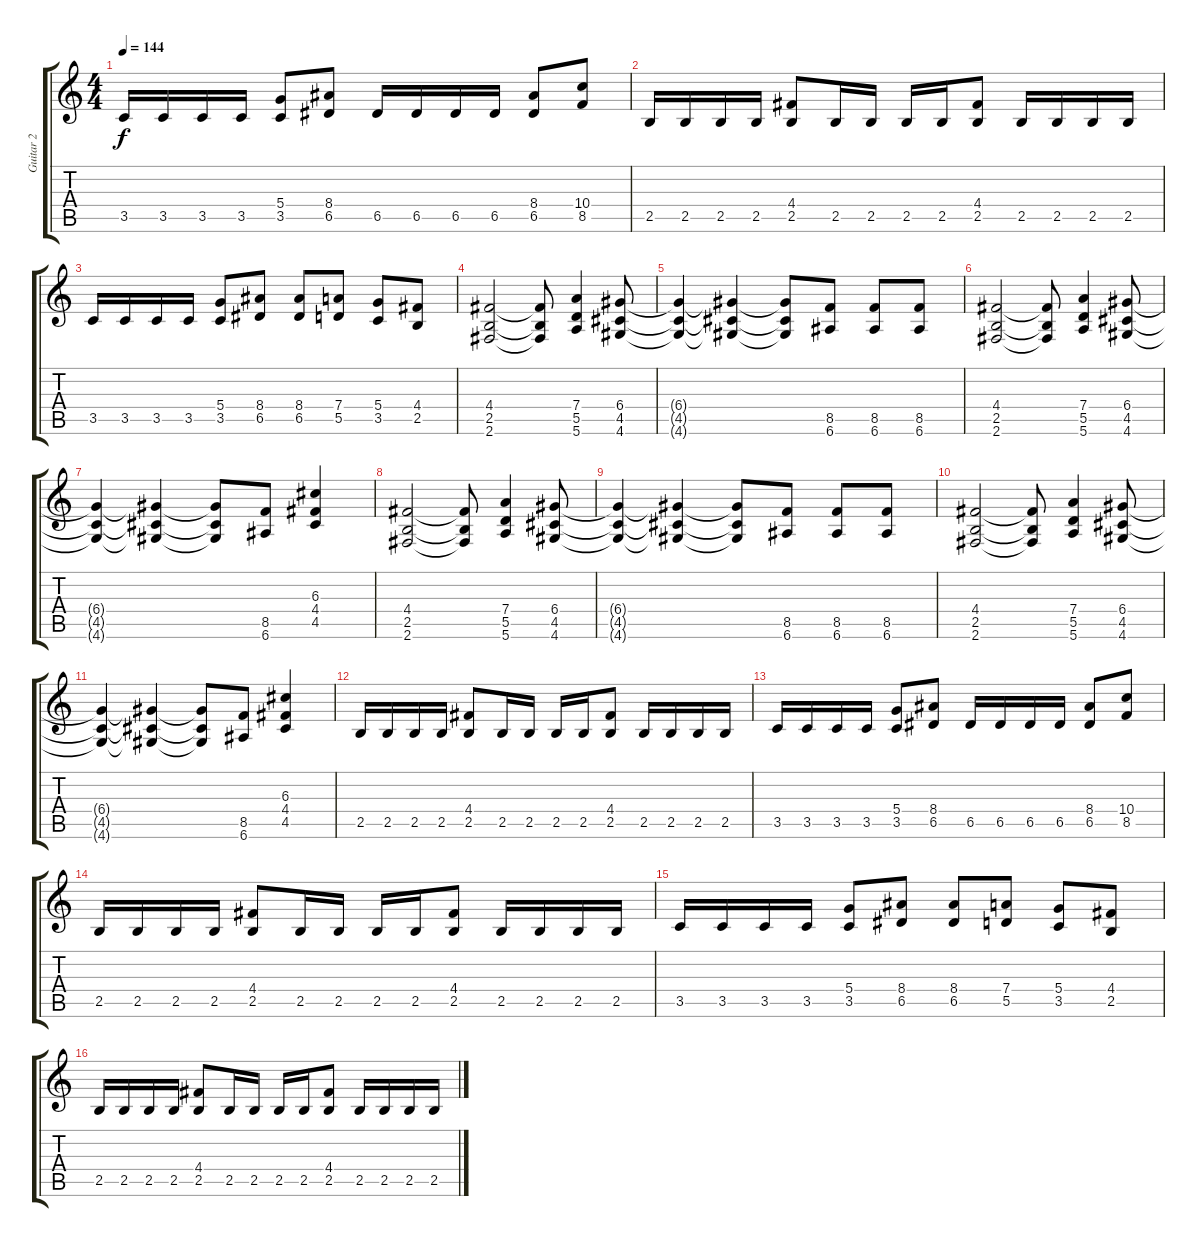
\track ("Guitar 2" "Guitar 2") {instrument distortionguitar}
\staff {score tabs}
\tuning (E4 B3 G3 D3 A2 E2) {hide}
\ts (4 4)
\tempo 144
\clef g2
\ks c
3.5.16{dy f} 3.5.16 3.5.16 3.5.16 (5.4 3.5).8 (8.4 6.5).8 6.5.16 6.5.16 6.5.16 6.5.16 (8.4 6.5).8 (10.4 8.5).8 |
2.5.16 2.5.16 2.5.16 2.5.16 (4.4 2.5).8 2.5.16 2.5.16 2.5.16 2.5.16 (4.4 2.5).8 2.5.16 2.5.16 2.5.16 2.5.16 |
3.5.16 3.5.16 3.5.16 3.5.16 (5.4 3.5).8 (8.4 6.5).8 (8.4 6.5).8 (7.4 5.5).8 (5.4 3.5).8 (4.4 2.5).8 |
(4.4 2.5 2.6).2 (4.4{t} 2.5{t} 2.6{t}).8 (7.4 5.5 5.6).4 (6.4 4.5 4.6).8 |
(6.4{t} 4.5{t} 4.6{t}).4 (6.4{t} 4.5{t} 4.6{t}).4 (6.4{t} 4.5{t} 4.6{t}).8 (8.5 6.6).8 (8.5 6.6).8 (8.5 6.6).8 |
(4.4 2.5 2.6).2 (4.4{t} 2.5{t} 2.6{t}).8 (7.4 5.5 5.6).4 (6.4 4.5 4.6).8 |
(6.4{t} 4.5{t} 4.6{t}).4 (6.4{t} 4.5{t} 4.6{t}).4 (6.4{t} 4.5{t} 4.6{t}).8 (8.5 6.6).8 (6.3 4.4 4.5).4 |
(4.4 2.5 2.6).2 (4.4{t} 2.5{t} 2.6{t}).8 (7.4 5.5 5.6).4 (6.4 4.5 4.6).8 |
(6.4{t} 4.5{t} 4.6{t}).4 (6.4{t} 4.5{t} 4.6{t}).4 (6.4{t} 4.5{t} 4.6{t}).8 (8.5 6.6).8 (8.5 6.6).8 (8.5 6.6).8 |
(4.4 2.5 2.6).2 (4.4{t} 2.5{t} 2.6{t}).8 (7.4 5.5 5.6).4 (6.4 4.5 4.6).8 |
(6.4{t} 4.5{t} 4.6{t}).4 (6.4{t} 4.5{t} 4.6{t}).4 (6.4{t} 4.5{t} 4.6{t}).8 (8.5 6.6).8 (6.3 4.4 4.5).4 |
2.5.16 2.5.16 2.5.16 2.5.16 (4.4 2.5).8 2.5.16 2.5.16 2.5.16 2.5.16 (4.4 2.5).8 2.5.16 2.5.16 2.5.16 2.5.16 |
3.5.16 3.5.16 3.5.16 3.5.16 (5.4 3.5).8 (8.4 6.5).8 6.5.16 6.5.16 6.5.16 6.5.16 (8.4 6.5).8 (10.4 8.5).8 |
2.5.16 2.5.16 2.5.16 2.5.16 (4.4 2.5).8 2.5.16 2.5.16 2.5.16 2.5.16 (4.4 2.5).8 2.5.16 2.5.16 2.5.16 2.5.16 |
3.5.16 3.5.16 3.5.16 3.5.16 (5.4 3.5).8 (8.4 6.5).8 (8.4 6.5).8 (7.4 5.5).8 (5.4 3.5).8 (4.4 2.5).8 |
2.5.16 2.5.16 2.5.16 2.5.16 (4.4 2.5).8 2.5.16 2.5.16 2.5.16 2.5.16 (4.4 2.5).8 2.5.16 2.5.16 2.5.16 2.5.16
